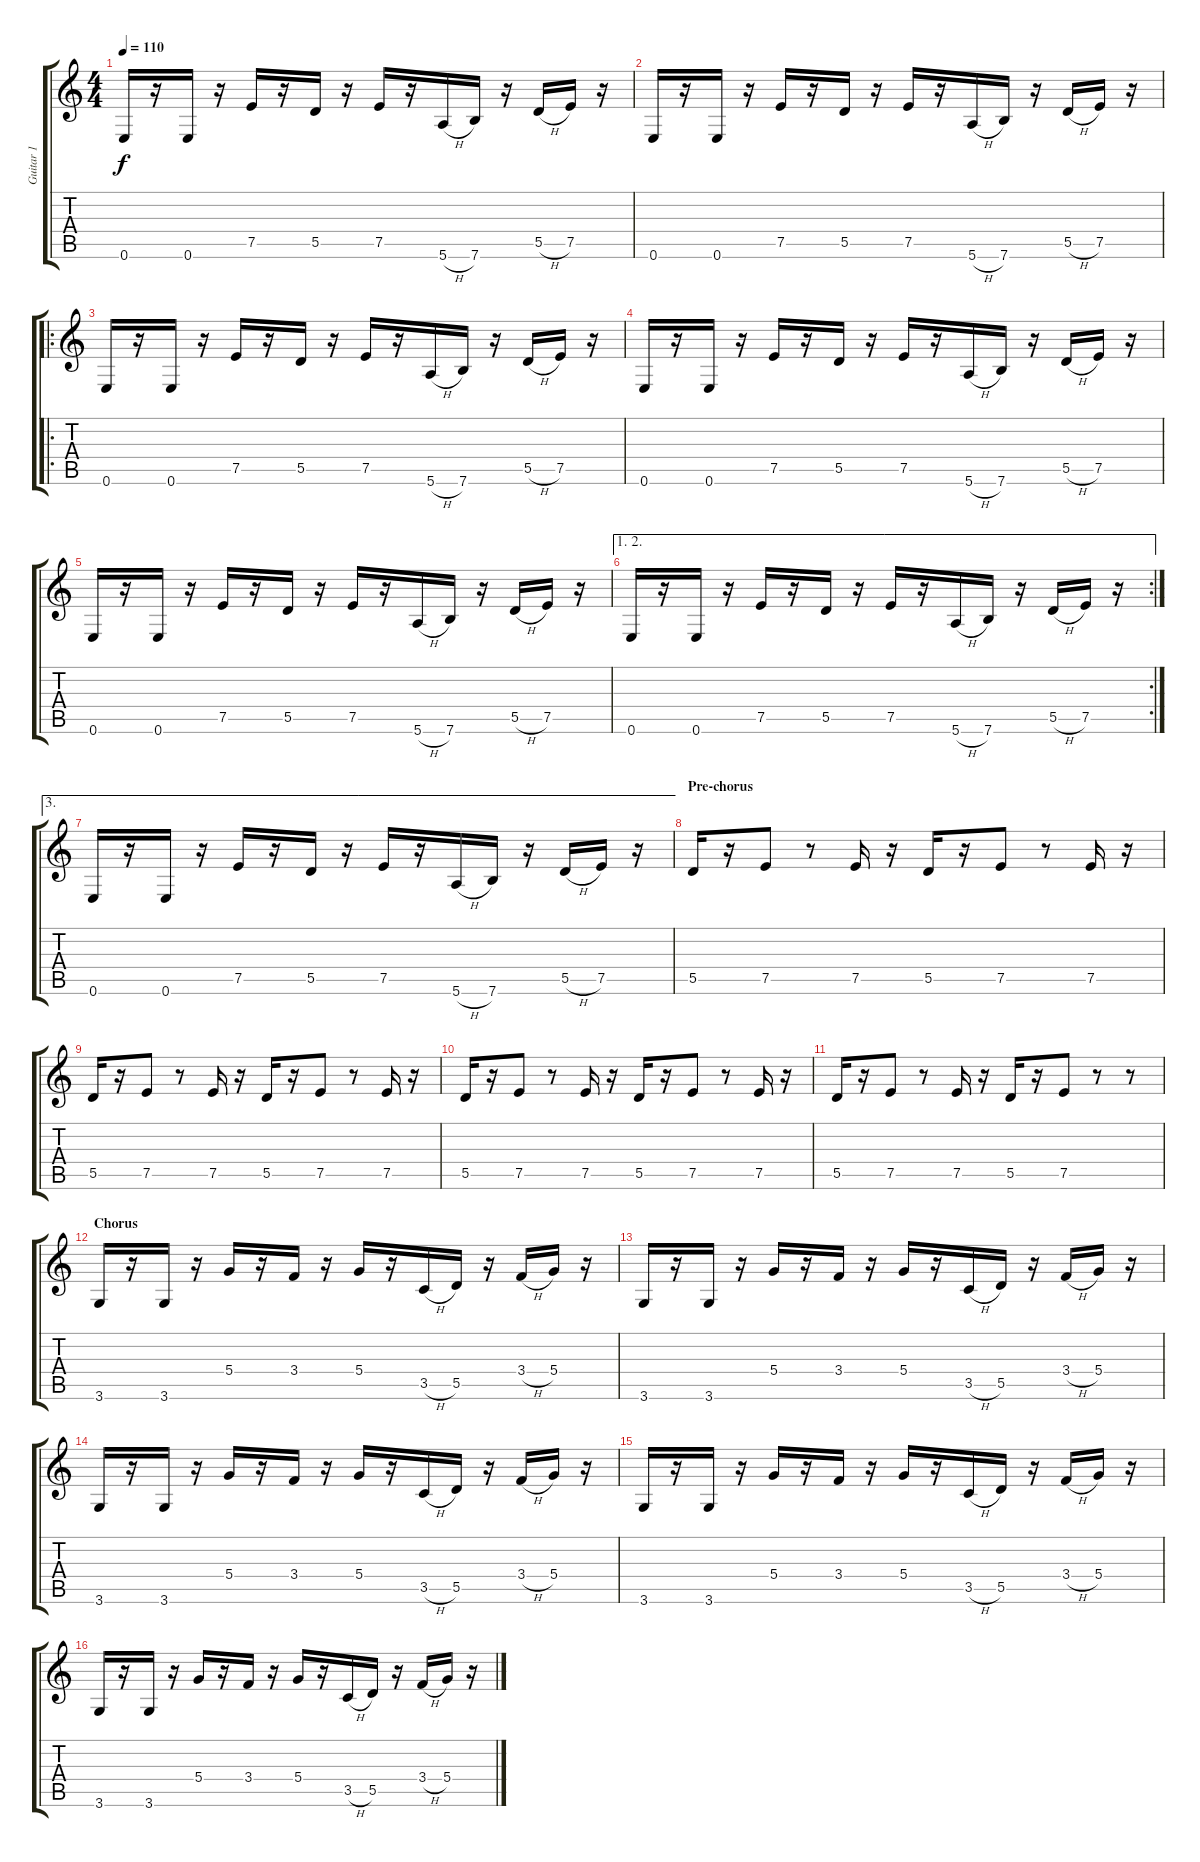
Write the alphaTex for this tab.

\track ("Guitar 1" "Guitar 1") {instrument electricguitarclean}
\staff {score tabs}
\tuning (E4 B3 G3 D3 A2 E2) {hide}
\ts (4 4)
\tempo 110
\clef g2
\ks c
0.6.16{dy f} r.16 0.6.16 r.16 7.5.16 r.16 5.5.16 r.16 7.5.16 r.16 5.6{h}.16 7.6.16 r.16 5.5{h}.16 7.5.16 r.16 |
0.6.16 r.16 0.6.16 r.16 7.5.16 r.16 5.5.16 r.16 7.5.16 r.16 5.6{h}.16 7.6.16 r.16 5.5{h}.16 7.5.16 r.16 |
\ro
0.6.16 r.16 0.6.16 r.16 7.5.16 r.16 5.5.16 r.16 7.5.16 r.16 5.6{h}.16 7.6.16 r.16 5.5{h}.16 7.5.16 r.16 |
0.6.16 r.16 0.6.16 r.16 7.5.16 r.16 5.5.16 r.16 7.5.16 r.16 5.6{h}.16 7.6.16 r.16 5.5{h}.16 7.5.16 r.16 |
0.6.16 r.16 0.6.16 r.16 7.5.16 r.16 5.5.16 r.16 7.5.16 r.16 5.6{h}.16 7.6.16 r.16 5.5{h}.16 7.5.16 r.16 |
\ae (1 2)
\rc 2
0.6.16 r.16 0.6.16 r.16 7.5.16 r.16 5.5.16 r.16 7.5.16 r.16 5.6{h}.16 7.6.16 r.16 5.5{h}.16 7.5.16 r.16 |
\ae 3
0.6.16 r.16 0.6.16 r.16 7.5.16 r.16 5.5.16 r.16 7.5.16 r.16 5.6{h}.16 7.6.16 r.16 5.5{h}.16 7.5.16 r.16 |
\section ("" "Pre-chorus")
5.5.16 r.16 7.5.8 r.8 7.5.16 r.16 5.5.16 r.16 7.5.8 r.8 7.5.16 r.16 |
5.5.16 r.16 7.5.8 r.8 7.5.16 r.16 5.5.16 r.16 7.5.8 r.8 7.5.16 r.16 |
5.5.16 r.16 7.5.8 r.8 7.5.16 r.16 5.5.16 r.16 7.5.8 r.8 7.5.16 r.16 |
5.5.16 r.16 7.5.8 r.8 7.5.16 r.16 5.5.16 r.16 7.5.8 r.8 r.8 |
\section ("" "Chorus")
3.6.16 r.16 3.6.16 r.16 5.4.16 r.16 3.4.16 r.16 5.4.16 r.16 3.5{h}.16 5.5.16 r.16 3.4{h}.16 5.4.16 r.16 |
3.6.16 r.16 3.6.16 r.16 5.4.16 r.16 3.4.16 r.16 5.4.16 r.16 3.5{h}.16 5.5.16 r.16 3.4{h}.16 5.4.16 r.16 |
3.6.16 r.16 3.6.16 r.16 5.4.16 r.16 3.4.16 r.16 5.4.16 r.16 3.5{h}.16 5.5.16 r.16 3.4{h}.16 5.4.16 r.16 |
3.6.16 r.16 3.6.16 r.16 5.4.16 r.16 3.4.16 r.16 5.4.16 r.16 3.5{h}.16 5.5.16 r.16 3.4{h}.16 5.4.16 r.16 |
3.6.16 r.16 3.6.16 r.16 5.4.16 r.16 3.4.16 r.16 5.4.16 r.16 3.5{h}.16 5.5.16 r.16 3.4{h}.16 5.4.16 r.16
